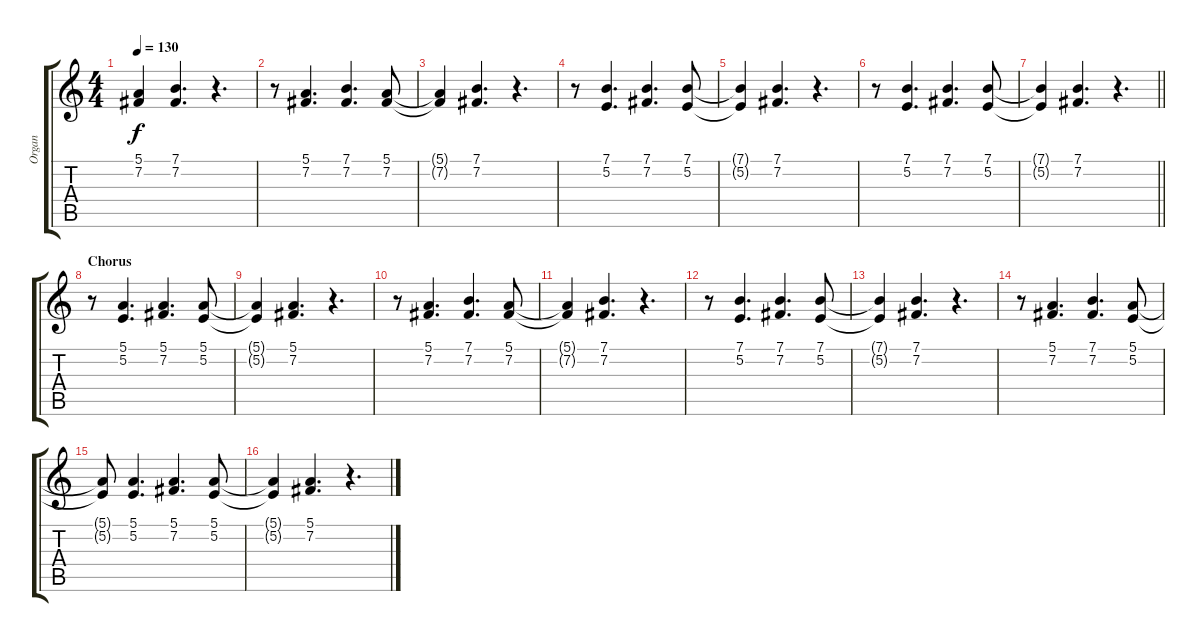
\track ("Organ" "Organ") {instrument drawbarorgan}
\staff {score tabs}
\tuning (E4 B3 G3 D3 A2 E2) {hide}
\ts (4 4)
\tempo 130
\clef g2
\ks c
(5.1{t} 7.2{t}).4{dy f} (7.1 7.2).4{d} r.4{d} |
r.8 (5.1 7.2).4{d} (7.1 7.2).4{d} (5.1 7.2).8 |
(5.1{t} 7.2{t}).4 (7.1 7.2).4{d} r.4{d} |
r.8 (7.1 5.2).4{d} (7.1 7.2).4{d} (7.1 5.2).8 |
(7.1{t} 5.2{t}).4 (7.1 7.2).4{d} r.4{d} |
r.8 (7.1 5.2).4{d} (7.1 7.2).4{d} (7.1 5.2).8 |
\barLineRight lightlight
(7.1{t} 5.2{t}).4 (7.1 7.2).4{d} r.4{d} |
\section ("" "Chorus")
r.8 (5.1 5.2).4{d} (5.1 7.2).4{d} (5.1 5.2).8 |
(5.1{t} 5.2{t}).4 (5.1 7.2).4{d} r.4{d} |
r.8 (5.1 7.2).4{d} (7.1 7.2).4{d} (5.1 7.2).8 |
(5.1{t} 7.2{t}).4 (7.1 7.2).4{d} r.4{d} |
r.8 (7.1 5.2).4{d} (7.1 7.2).4{d} (7.1 5.2).8 |
(7.1{t} 5.2{t}).4 (7.1 7.2).4{d} r.4{d} |
r.8 (5.1 7.2).4{d} (7.1 7.2).4{d} (5.1 5.2).8 |
(5.1{t} 5.2{t}).8 (5.1 5.2).4{d} (5.1 7.2).4{d} (5.1 5.2).8 |
(5.1{t} 5.2{t}).4 (5.1 7.2).4{d} r.4{d}
